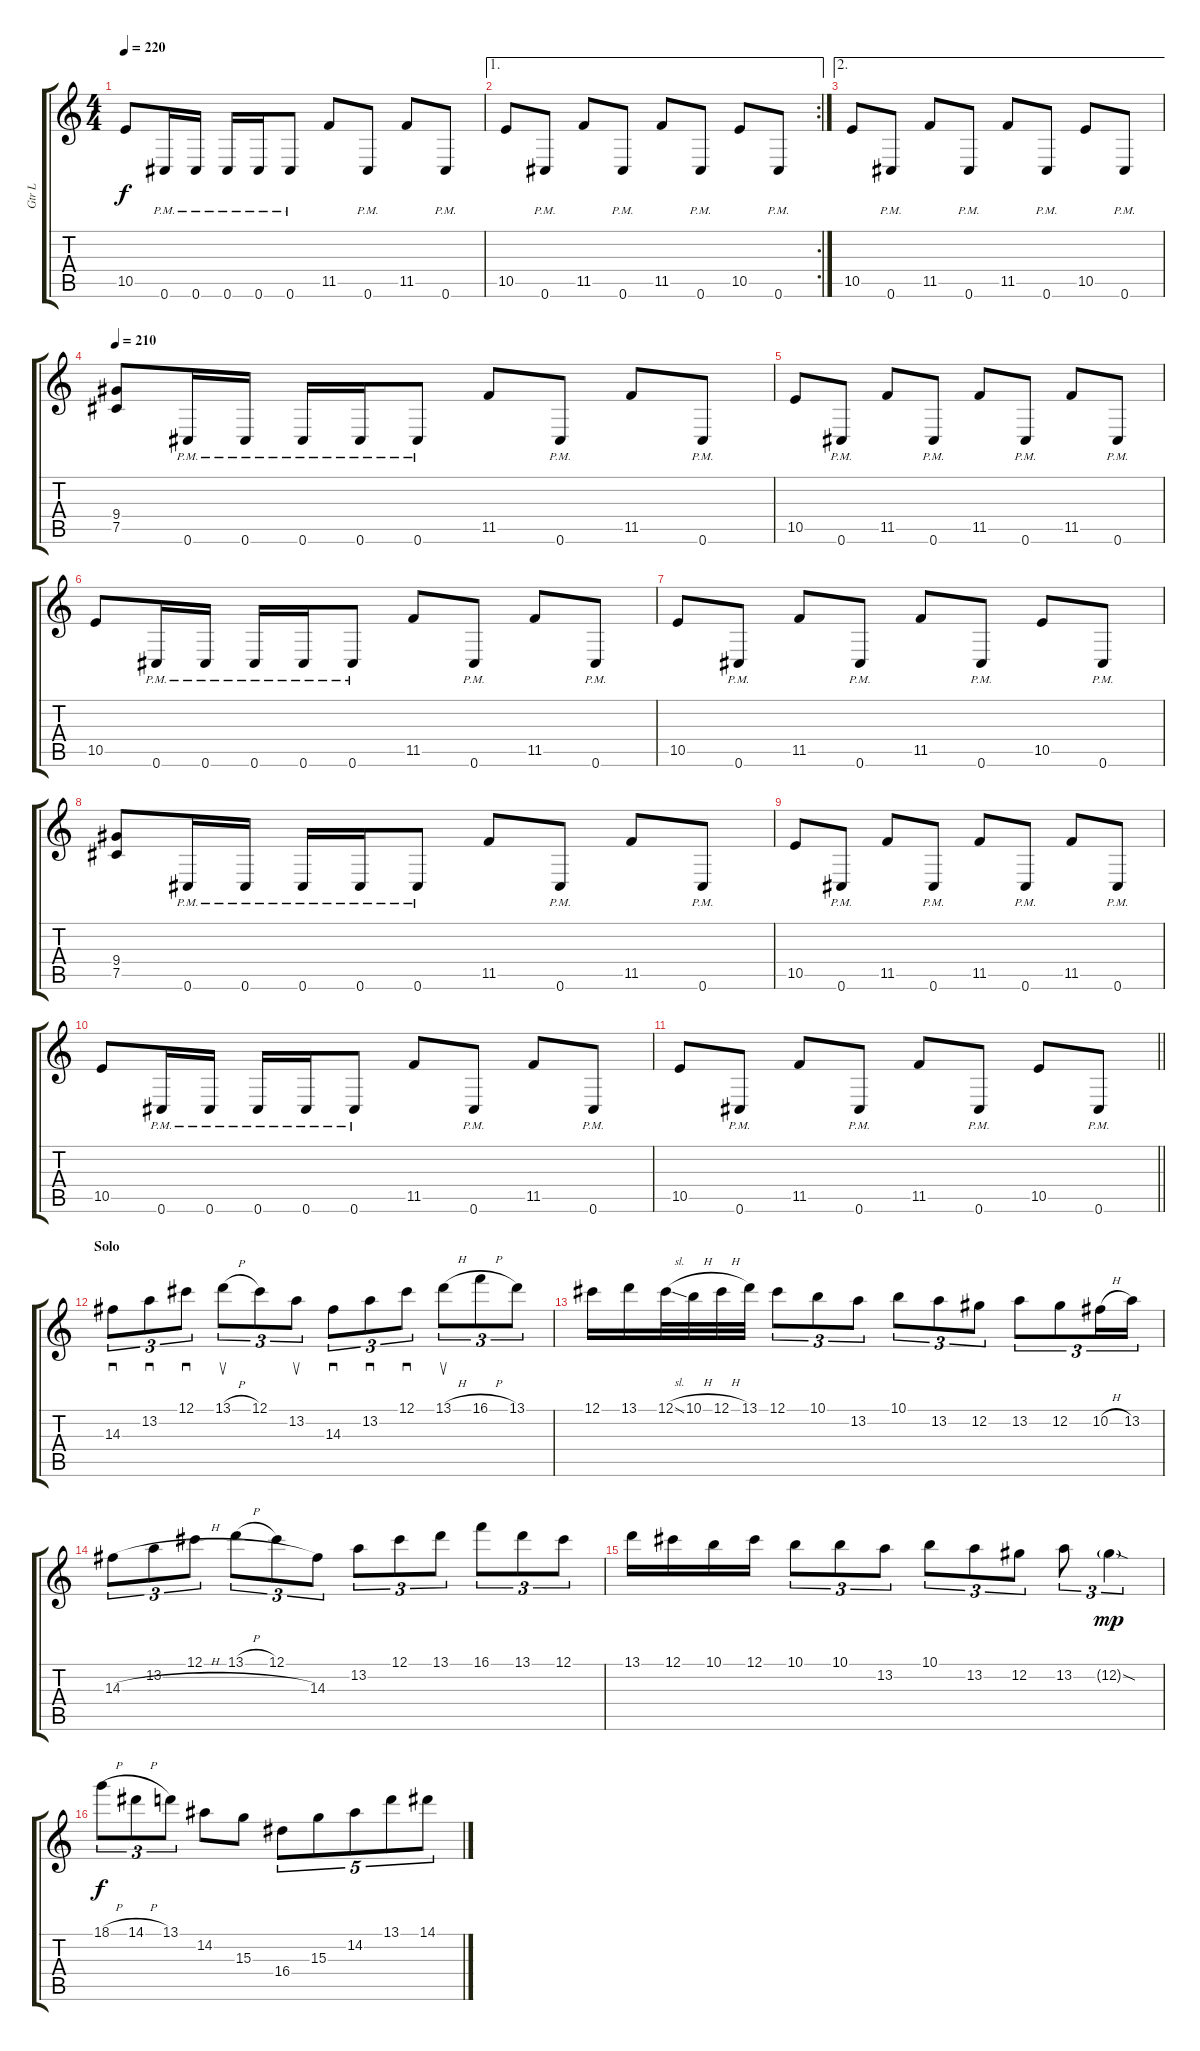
\track ("Gtr L" "Gtr L") {instrument distortionguitar}
\staff {score tabs}
\tuning (Db4 Ab3 E3 B2 Gb2 Db2) {hide}
\ts (4 4)
\tempo 220
\clef g2
\ks c
10.5.8{dy f} 0.6{pm}.16 0.6{pm}.16 0.6{pm}.16 0.6{pm}.16 0.6{pm}.8 11.5.8 0.6{pm}.8 11.5.8 0.6{pm}.8 |
\ae 1
\rc 2
10.5.8 0.6{pm}.8 11.5.8 0.6{pm}.8 11.5.8 0.6{pm}.8 10.5.8 0.6{pm}.8 |
\ae 2
10.5.8 0.6{pm}.8 11.5.8 0.6{pm}.8 11.5.8 0.6{pm}.8 10.5.8 0.6{pm}.8 |
\tempo 210
(9.4 7.5).8 0.6{pm}.16 0.6{pm}.16 0.6{pm}.16 0.6{pm}.16 0.6{pm}.8 11.5.8 0.6{pm}.8 11.5.8 0.6{pm}.8 |
10.5.8 0.6{pm}.8 11.5.8 0.6{pm}.8 11.5.8 0.6{pm}.8 11.5.8 0.6{pm}.8 |
10.5.8 0.6{pm}.16 0.6{pm}.16 0.6{pm}.16 0.6{pm}.16 0.6{pm}.8 11.5.8 0.6{pm}.8 11.5.8 0.6{pm}.8 |
10.5.8 0.6{pm}.8 11.5.8 0.6{pm}.8 11.5.8 0.6{pm}.8 10.5.8 0.6{pm}.8 |
(9.4 7.5).8 0.6{pm}.16 0.6{pm}.16 0.6{pm}.16 0.6{pm}.16 0.6{pm}.8 11.5.8 0.6{pm}.8 11.5.8 0.6{pm}.8 |
10.5.8 0.6{pm}.8 11.5.8 0.6{pm}.8 11.5.8 0.6{pm}.8 11.5.8 0.6{pm}.8 |
10.5.8 0.6{pm}.16 0.6{pm}.16 0.6{pm}.16 0.6{pm}.16 0.6{pm}.8 11.5.8 0.6{pm}.8 11.5.8 0.6{pm}.8 |
\barLineRight lightlight
10.5.8 0.6{pm}.8 11.5.8 0.6{pm}.8 11.5.8 0.6{pm}.8 10.5.8 0.6{pm}.8 |
\section ("" "Solo")
14.3.8{sd tu (3 2) balance 8} 13.2.8{sd tu (3 2)} 12.1.8{sd tu (3 2)} 13.1{h}.8{su tu (3 2)} 12.1.8{tu (3 2)} 13.2.8{su tu (3 2)} 14.3.8{sd tu (3 2)} 13.2.8{sd tu (3 2)} 12.1.8{sd tu (3 2)} 13.1{h}.8{su tu (3 2)} 16.1{h}.8{tu (3 2)} 13.1.8{tu (3 2)} |
12.1.16 13.1.16 12.1{sl}.32 10.1{h}.32 12.1{h}.32 13.1.32 12.1.8{tu (3 2)} 10.1.8{tu (3 2)} 13.2.8{tu (3 2)} 10.1.8{tu (3 2)} 13.2.8{tu (3 2)} 12.2.8{tu (3 2)} 13.2.8{tu (3 2)} 12.2.8{tu (3 2)} 10.2{h}.16{tu (3 2)} 13.2.16{tu (3 2)} |
14.3{h}.8{tu (3 2)} 13.2.8{tu (3 2)} 12.1.8{tu (3 2)} 13.1{h}.8{tu (3 2)} 12.1.8{tu (3 2)} 14.3.8{tu (3 2)} 13.2.8{tu (3 2)} 12.1.8{tu (3 2)} 13.1.8{tu (3 2)} 16.1.8{tu (3 2)} 13.1.8{tu (3 2)} 12.1.8{tu (3 2)} |
13.1.16 12.1.16 10.1.16 12.1.16 10.1.8{tu (3 2)} 10.1.8{tu (3 2)} 13.2.8{tu (3 2)} 10.1.8{tu (3 2)} 13.2.8{tu (3 2)} 12.2.8{tu (3 2)} 13.2.8{tu (3 2)} 12.2{sod g}.4{tu (3 2) dy mp} |
18.1{h}.8{tu (3 2) dy f} 14.1{h}.8{tu (3 2)} 13.1.8{tu (3 2)} 14.2.8 15.3.8 16.4.8{tu (5 4)} 15.3.8{tu (5 4)} 14.2.8{tu (5 4)} 13.1.8{tu (5 4)} 14.1.8{tu (5 4)}
